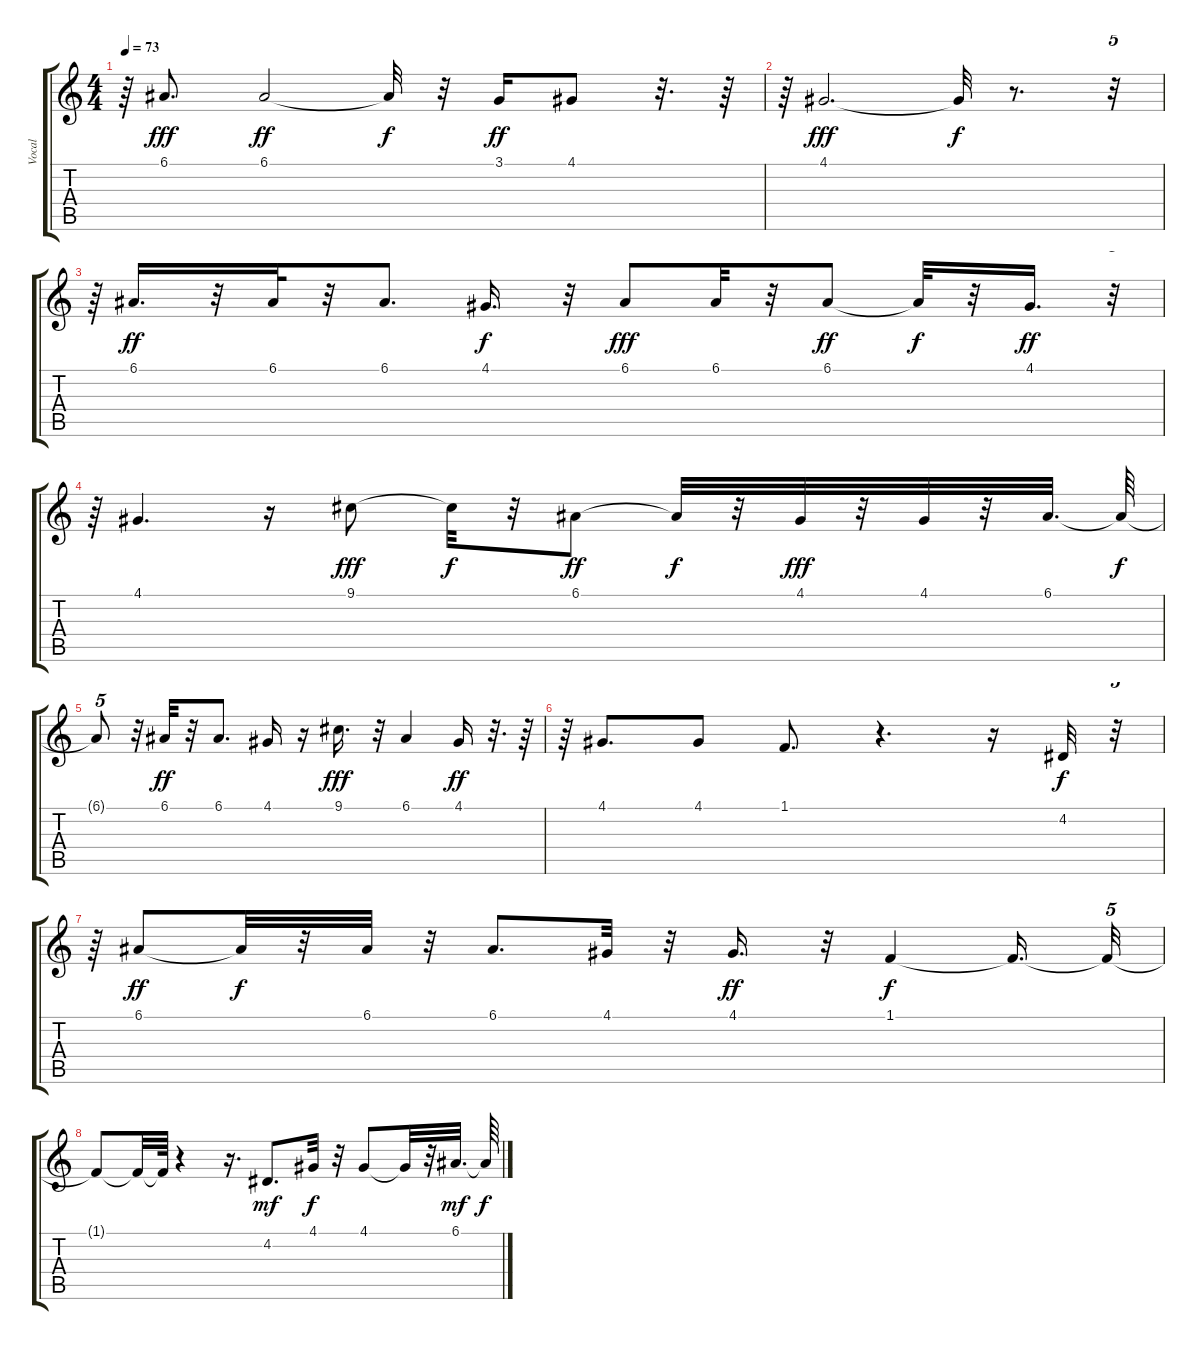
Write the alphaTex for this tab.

\track ("Vocal" "Vocal") {instrument vibraphone}
\staff {score tabs}
\tuning (E4 B3 G3 D3 A2 E2) {hide}
\ts (4 4)
\tempo 73
\clef g2
\ks c
r.64{dy ff} 6.1.8{d dy fff} 6.1.2{dy ff} 6.1{t}.32{dy f} r.32 3.1.16{dy ff} 4.1.8 r.32{d} r.64 |
r.64 4.1.2{d dy fff} 4.1{t}.32{dy f} r.8{d} r.32{tu (5 4)} |
r.64 6.1.16{d dy ff} r.32 6.1.32 r.32 6.1.8{d} 4.1.16{d dy f} r.32 6.1.8{dy fff} 6.1.32 r.32 6.1.8{dy ff} 6.1{t}.32{dy f} r.32 4.1.16{d dy ff} r.32{tu (5 4)} |
r.64 4.1.4{d} r.16 9.1.8{dy fff} 9.1{t}.32{dy f} r.32 6.1.8{dy ff} 6.1{t}.32{dy f} r.32 4.1.32{dy fff} r.32 4.1.32 r.32 6.1.32{d} 6.1{t}.64{dy f} |
6.1{t}.8{tu (5 4)} r.32 6.1.32{dy ff} r.32 6.1.8{d} 4.1.16 r.16 9.1.16{d dy fff} r.32 6.1.4 4.1.16{dy ff} r.32{d} r.64 |
r.64 4.1.8{d} 4.1.8 1.1.8{d} r.4{d} r.16 4.2.32{dy f} r.32{tu (5 4)} |
r.64 6.1.8{dy ff} 6.1{t}.32{dy f} r.32 6.1.32 r.32 6.1.8{d} 4.1.32 r.32 4.1.16{d dy ff} r.32 1.1.4{dy f} 1.1{t}.16{d} 1.1{t}.32{tu (5 4)} |
1.1{t}.8 1.1{t}.32 1.1{t}.64 r.4 r.16{d} 4.2.8{d dy mf} 4.1.32{dy f} r.32 4.1.8 4.1{t}.32 r.32 6.1.32{d dy mf} 6.1{t}.64{dy f}
